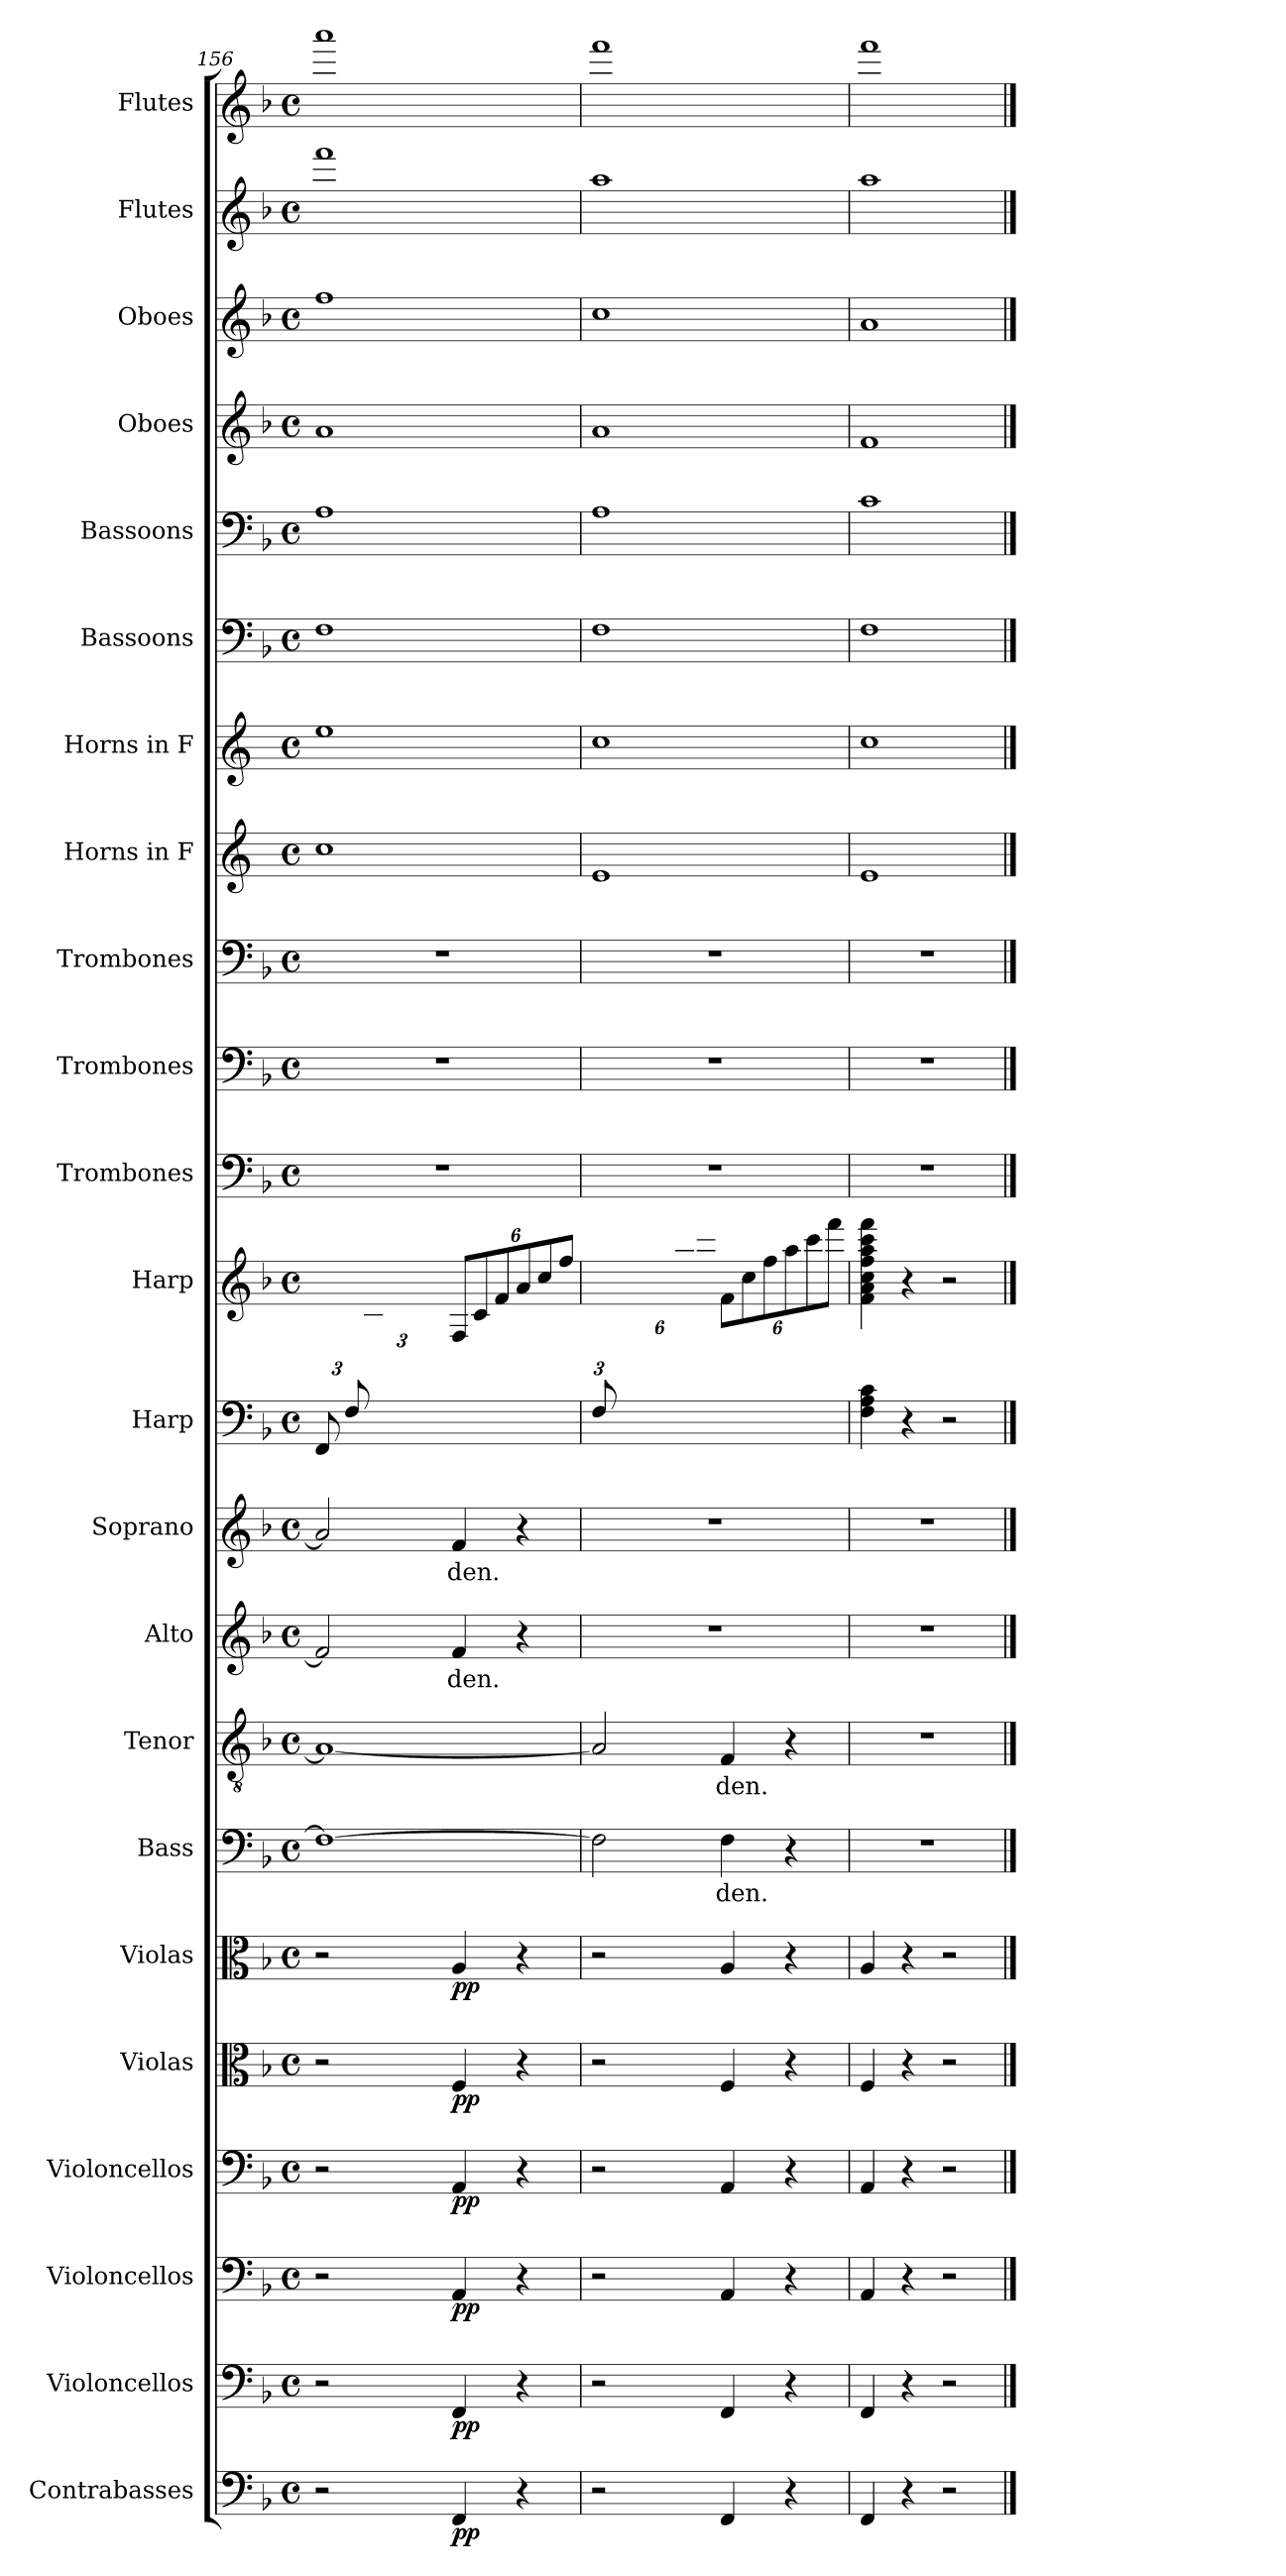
**kern	**dynam	**kern	**dynam	**kern	**dynam	**kern	**dynam	**kern	**dynam	**kern	**dynam	**kern	**text	**kern	**text	**kern	**text	**kern	**text	**kern	**kern	**kern	**kern	**kern	**kern	**kern	**kern	**kern	**kern	**kern	**kern	**kern
*part23	*part23	*part22	*part22	*part21	*part21	*part20	*part20	*part19	*part19	*part18	*part18	*part17	*part17	*part16	*part16	*part15	*part15	*part14	*part14	*part13	*part12	*part11	*part10	*part9	*part8	*part7	*part6	*part5	*part4	*part3	*part2	*part1
*staff23	*staff23	*staff22	*staff22	*staff21	*staff21	*staff20	*staff20	*staff19	*staff19	*staff18	*staff18	*staff17	*staff17	*staff16	*staff16	*staff15	*staff15	*staff14	*staff14	*staff13	*staff12	*staff11	*staff10	*staff9	*staff8	*staff7	*staff6	*staff5	*staff4	*staff3	*staff2	*staff1
*I"Contrabasses	*	*I"Violoncellos	*	*I"Violoncellos	*	*I"Violoncellos	*	*I"Violas	*	*I"Violas	*	*I"Bass	*	*I"Tenor	*	*I"Alto	*	*I"Soprano	*	*I"Harp	*I"Harp	*I"Trombones	*I"Trombones	*I"Trombones	*I"Horns in F	*I"Horns in F	*I"Bassoons	*I"Bassoons	*I"Oboes	*I"Oboes	*I"Flutes	*I"Flutes
*I'Cb	*	*I'Vc	*	*I'Vc	*	*I'Vc	*	*I'Vla	*	*I'Vla	*	*I'B	*	*I'T	*	*I'A	*	*I'S	*	*I'Hp	*I'Hp	*I'Tbn	*I'Tbn	*I'Tbn	*I'Hn	*I'Hn	*I'Bsn	*I'Bsn	*I'Ob	*I'Ob	*I'Fl	*I'Fl
!!LO:PB:g=z
*clefF4	*	*clefF4	*	*clefF4	*	*clefF4	*	*clefC3	*	*clefC3	*	*clefF4	*	*clefGv2	*	*clefG2	*	*clefG2	*	*clefF4	*clefG2	*clefF4	*clefF4	*clefF4	*clefG2	*clefG2	*clefF4	*clefF4	*clefG2	*clefG2	*clefG2	*clefG2
*ITrd7c12	*	*	*	*	*	*	*	*	*	*	*	*	*	*	*	*	*	*	*	*	*	*	*	*	*ITrd4c7	*ITrd4c7	*	*	*	*	*	*
*k[b-]	*	*k[b-]	*	*k[b-]	*	*k[b-]	*	*k[b-]	*	*k[b-]	*	*k[b-]	*	*k[b-]	*	*k[b-]	*	*k[b-]	*	*k[b-]	*k[b-]	*k[b-]	*k[b-]	*k[b-]	*k[b-]	*k[b-]	*k[b-]	*k[b-]	*k[b-]	*k[b-]	*k[b-]	*k[b-]
*M4/4	*	*M4/4	*	*M4/4	*	*M4/4	*	*M4/4	*	*M4/4	*	*M4/4	*	*M4/4	*	*M4/4	*	*M4/4	*	*M4/4	*M4/4	*M4/4	*M4/4	*M4/4	*M4/4	*M4/4	*M4/4	*M4/4	*M4/4	*M4/4	*M4/4	*M4/4
*met(c)	*	*met(c)	*	*met(c)	*	*met(c)	*	*met(c)	*	*met(c)	*	*met(c)	*	*met(c)	*	*met(c)	*	*met(c)	*	*met(c)	*met(c)	*met(c)	*met(c)	*met(c)	*met(c)	*met(c)	*met(c)	*met(c)	*met(c)	*met(c)	*met(c)	*met(c)
*	*	*	*	*	*	*	*	*	*	*	*	*	*	*	*	*	*	*	*	*Xbrackettup	*	*	*	*	*	*	*	*	*	*	*	*
=156	=156	=156	=156	=156	=156	=156	=156	=156	=156	=156	=156	=156	=156	=156	=156	=156	=156	=156	=156	=156	=156	=156	=156	=156	=156	=156	=156	=156	=156	=156	=156	=156
*	*	*	*	*	*	*	*	*	*	*	*	*	*	*	*	*	*	*	*	*^	*	*	*	*	*	*	*	*	*	*	*	*
2r	.	2r	.	2r	.	2r	.	2r	.	2r	.	1F_	.	1A_	.	2f/]	.	2a/]	.	12FF/L	1ryy	6ryy	1r	1r	1r	1f	1a	1F	1A	1a	1ff	1fff	1aaa
.	.	.	.	.	.	.	.	.	.	.	.	.	.	.	.	.	.	.	.	12F/	.	.	.	.	.	.	.	.	.	.	.	.	.
.	.	.	.	.	.	.	.	.	.	.	.	.	.	.	.	.	.	.	.	6%5ryy	.	12c\	.	.	.	.	.	.	.	.	.	.	.
.	.	.	.	.	.	.	.	.	.	.	.	.	.	.	.	.	.	.	.	.	.	12f\	.	.	.	.	.	.	.	.	.	.	.
.	.	.	.	.	.	.	.	.	.	.	.	.	.	.	.	.	.	.	.	.	.	12a\	.	.	.	.	.	.	.	.	.	.	.
.	.	.	.	.	.	.	.	.	.	.	.	.	.	.	.	.	.	.	.	.	.	12cc\J	.	.	.	.	.	.	.	.	.	.	.
*	*	*	*	*	*	*	*	*	*	*	*	*	*	*	*	*	*	*	*	*	*	*Xbrackettup	*	*	*	*	*	*	*	*	*	*	*
!	!LO:DY:b	!	!LO:DY:b	!	!LO:DY:b	!	!LO:DY:b	!	!LO:DY:b	!	!LO:DY:b	!	!	!	!	!	!	!	!	!	!	!	!	!	!	!	!	!	!	!	!	!	!
4FFF/	pp	4FF/	pp	4AA/	pp	4AA/	pp	4F/	pp	4A/	pp	.	.	.	.	4f/	-den.	4f/	-den.	.	.	12F/L	.	.	.	.	.	.	.	.	.	.	.
.	.	.	.	.	.	.	.	.	.	.	.	.	.	.	.	.	.	.	.	.	.	12c/	.	.	.	.	.	.	.	.	.	.	.
.	.	.	.	.	.	.	.	.	.	.	.	.	.	.	.	.	.	.	.	.	.	12f/	.	.	.	.	.	.	.	.	.	.	.
4r	.	4r	.	4r	.	4r	.	4r	.	4r	.	.	.	.	.	4r	.	4r	.	.	.	12a/	.	.	.	.	.	.	.	.	.	.	.
.	.	.	.	.	.	.	.	.	.	.	.	.	.	.	.	.	.	.	.	.	.	12cc/	.	.	.	.	.	.	.	.	.	.	.
.	.	.	.	.	.	.	.	.	.	.	.	.	.	.	.	.	.	.	.	.	.	12ff/J	.	.	.	.	.	.	.	.	.	.	.
=157	=157	=157	=157	=157	=157	=157	=157	=157	=157	=157	=157	=157	=157	=157	=157	=157	=157	=157	=157	=157	=157	=157	=157	=157	=157	=157	=157	=157	=157	=157	=157	=157	=157
2r	.	2r	.	2r	.	2r	.	2r	.	2r	.	2F\]	.	2A/]	.	1r	.	1r	.	12F/L	1ryy	12ryy	1r	1r	1r	1A	1f	1F	1A	1a	1cc	1aa	1fff
.	.	.	.	.	.	.	.	.	.	.	.	.	.	.	.	.	.	.	.	12%11ryy	.	12f\	.	.	.	.	.	.	.	.	.	.	.
.	.	.	.	.	.	.	.	.	.	.	.	.	.	.	.	.	.	.	.	.	.	12cc\	.	.	.	.	.	.	.	.	.	.	.
.	.	.	.	.	.	.	.	.	.	.	.	.	.	.	.	.	.	.	.	.	.	12ff\	.	.	.	.	.	.	.	.	.	.	.
.	.	.	.	.	.	.	.	.	.	.	.	.	.	.	.	.	.	.	.	.	.	12aa\	.	.	.	.	.	.	.	.	.	.	.
.	.	.	.	.	.	.	.	.	.	.	.	.	.	.	.	.	.	.	.	.	.	12ccc\J	.	.	.	.	.	.	.	.	.	.	.
4FFF/	.	4FF/	.	4AA/	.	4AA/	.	4F/	.	4A/	.	4F\	-den.	4F/	-den.	.	.	.	.	.	.	12f\L	.	.	.	.	.	.	.	.	.	.	.
.	.	.	.	.	.	.	.	.	.	.	.	.	.	.	.	.	.	.	.	.	.	12cc\	.	.	.	.	.	.	.	.	.	.	.
.	.	.	.	.	.	.	.	.	.	.	.	.	.	.	.	.	.	.	.	.	.	12ff\	.	.	.	.	.	.	.	.	.	.	.
4r	.	4r	.	4r	.	4r	.	4r	.	4r	.	4r	.	4r	.	.	.	.	.	.	.	12aa\	.	.	.	.	.	.	.	.	.	.	.
.	.	.	.	.	.	.	.	.	.	.	.	.	.	.	.	.	.	.	.	.	.	12ccc\	.	.	.	.	.	.	.	.	.	.	.
.	.	.	.	.	.	.	.	.	.	.	.	.	.	.	.	.	.	.	.	.	.	12fff\J	.	.	.	.	.	.	.	.	.	.	.
*	*	*	*	*	*	*	*	*	*	*	*	*	*	*	*	*	*	*	*	*v	*v	*	*	*	*	*	*	*	*	*	*	*	*
=158	=158	=158	=158	=158	=158	=158	=158	=158	=158	=158	=158	=158	=158	=158	=158	=158	=158	=158	=158	=158	=158	=158	=158	=158	=158	=158	=158	=158	=158	=158	=158	=158
4FFF/	.	4FF/	.	4AA/	.	4AA/	.	4F/	.	4A/	.	1r	.	1r	.	1r	.	1r	.	4F\ 4A\ 4c\	4f\ 4a\ 4cc\ 4ff\ 4aa\ 4ccc\ 4fff\	1r	1r	1r	1A	1f	1F	1c	1f	1a	1aa	1fff
4r	.	4r	.	4r	.	4r	.	4r	.	4r	.	.	.	.	.	.	.	.	.	4r	4r	.	.	.	.	.	.	.	.	.	.	.
2r	.	2r	.	2r	.	2r	.	2r	.	2r	.	.	.	.	.	.	.	.	.	2r	2r	.	.	.	.	.	.	.	.	.	.	.
==	==	==	==	==	==	==	==	==	==	==	==	==	==	==	==	==	==	==	==	==	==	==	==	==	==	==	==	==	==	==	==	==
*-	*-	*-	*-	*-	*-	*-	*-	*-	*-	*-	*-	*-	*-	*-	*-	*-	*-	*-	*-	*-	*-	*-	*-	*-	*-	*-	*-	*-	*-	*-	*-	*-
